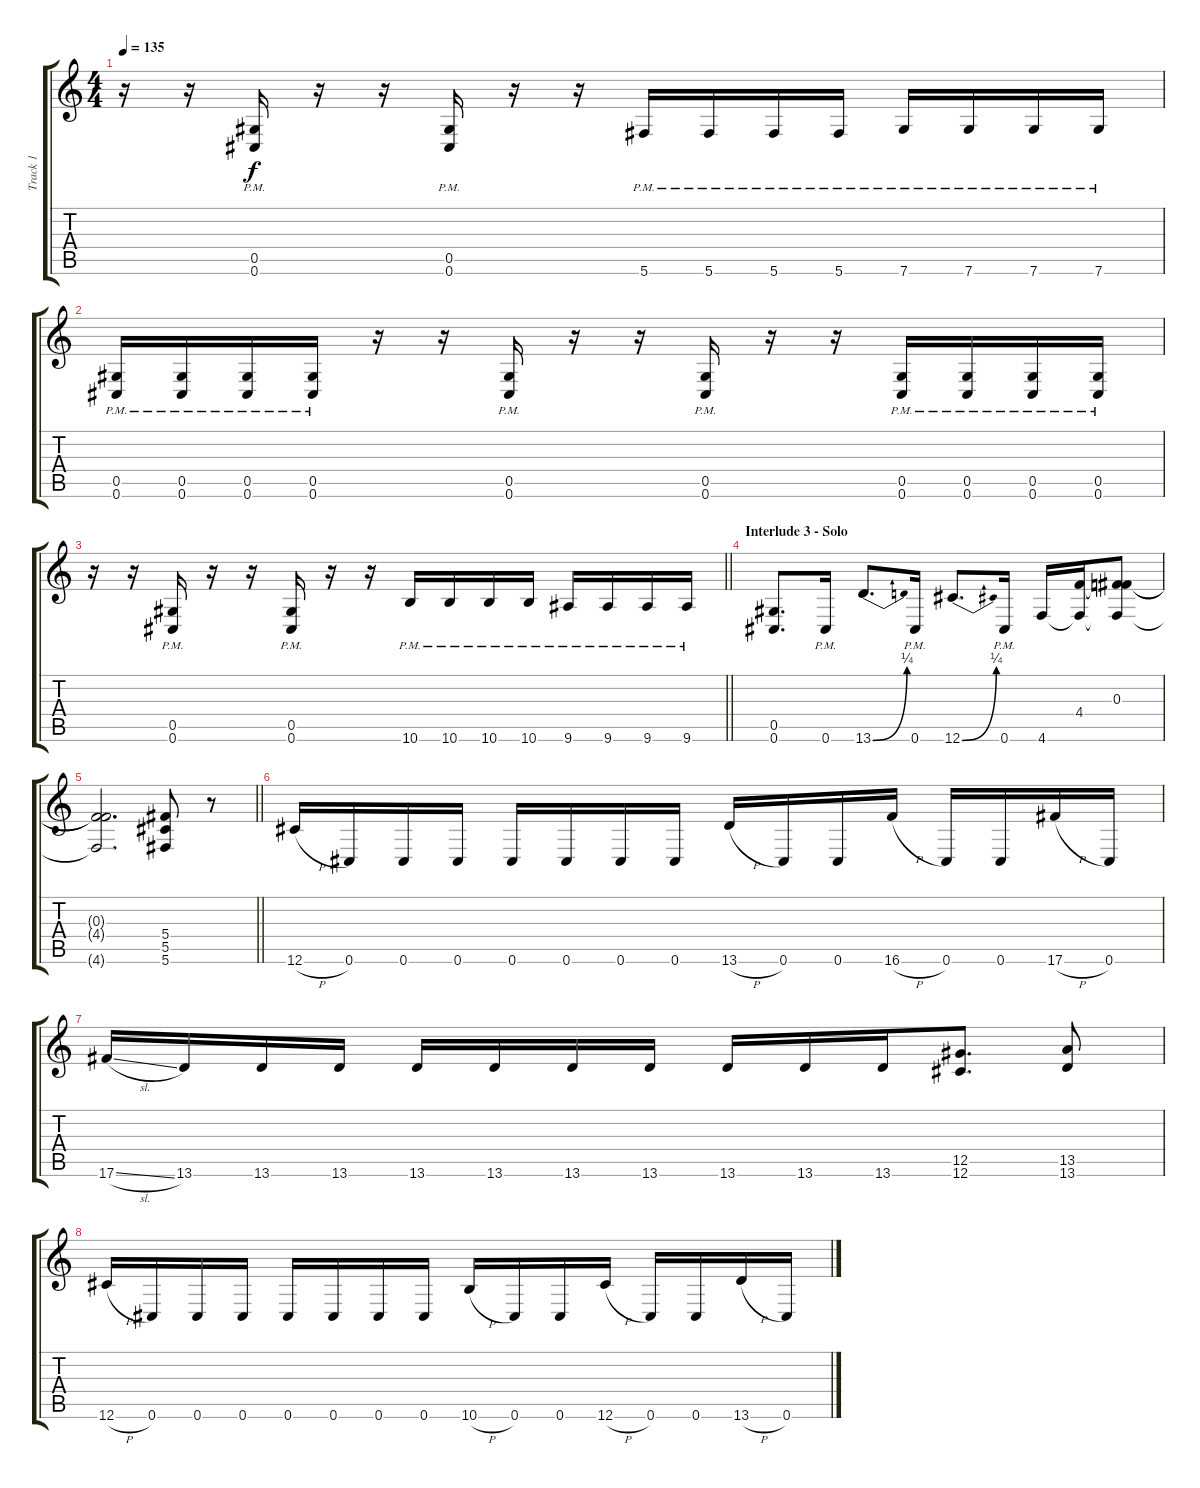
\track ("Track 1" "Track 1") {instrument overdrivenguitar}
\staff {score tabs}
\tuning (Eb4 Bb3 Gb3 Db3 Ab2 Db2) {hide}
\ts (4 4)
\tempo 135
\clef g2
\ks c
r.16{dy f} r.16 (0.5{pm} 0.6{pm}).16 r.16 r.16 (0.5{pm} 0.6{pm}).16 r.16 r.16 5.6{pm}.16 5.6{pm}.16 5.6{pm}.16 5.6{pm}.16 7.6{pm}.16 7.6{pm}.16 7.6{pm}.16 7.6{pm}.16 |
(0.5{pm} 0.6{pm}).16 (0.5{pm} 0.6{pm}).16 (0.5{pm} 0.6{pm}).16 (0.5{pm} 0.6{pm}).16 r.16 r.16 (0.5{pm} 0.6{pm}).16 r.16 r.16 (0.5{pm} 0.6{pm}).16 r.16 r.16 (0.5{pm} 0.6{pm}).16 (0.5{pm} 0.6{pm}).16 (0.5{pm} 0.6{pm}).16 (0.5{pm} 0.6{pm}).16 |
\barLineRight lightlight
r.16 r.16 (0.5{pm} 0.6{pm}).16 r.16 r.16 (0.5{pm} 0.6{pm}).16 r.16 r.16 10.6{pm}.16 10.6{pm}.16 10.6{pm}.16 10.6{pm}.16 9.6{pm}.16 9.6{pm}.16 9.6{pm}.16 9.6{pm}.16 |
\section ("" "Interlude 3 - Solo")
(0.5 0.6).8{d} 0.6{pm}.16 13.6{be (bend 0 0 60 1)}.8{d} 0.6{pm}.16 12.6{be (bend 0 0 60 1)}.8{d} 0.6{pm}.16 4.6.16 (4.4 4.6{t}).16 (0.3 4.4{t} 4.6{t}).8 |
\barLineRight lightlight
(0.3{t} 4.4{t} 4.6{t}).2{d} (5.4 5.5 5.6).8 r.8 |
12.6{h}.16 0.6.16 0.6.16 0.6.16 0.6.16 0.6.16 0.6.16 0.6.16 13.6{h}.16 0.6.16 0.6.16 16.6{h}.16 0.6.16 0.6.16 17.6{h}.16 0.6.16 |
17.6{sl}.16 13.6.16 13.6.16 13.6.16 13.6.16 13.6.16 13.6.16 13.6.16 13.6.16 13.6.16 13.6.16 (12.5 12.6).8{d} (13.5 13.6).8 |
12.6{h}.16 0.6.16 0.6.16 0.6.16 0.6.16 0.6.16 0.6.16 0.6.16 10.6{h}.16 0.6.16 0.6.16 12.6{h}.16 0.6.16 0.6.16 13.6{h}.16 0.6.16
